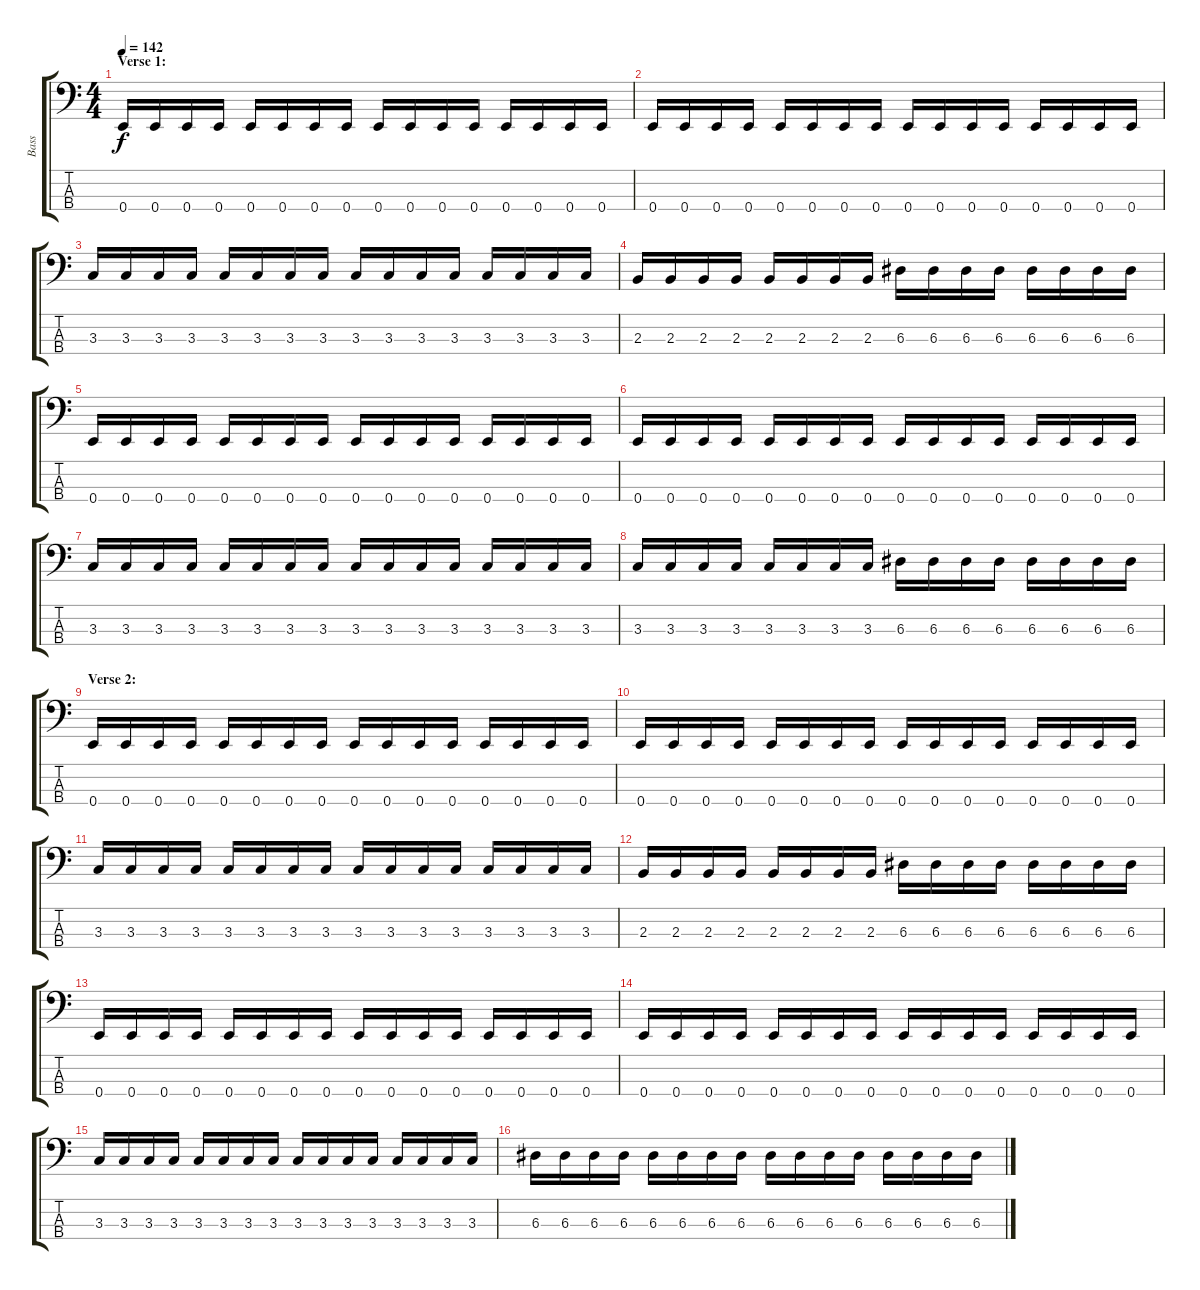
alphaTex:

\track ("Bass" "Bass") {instrument slapbass2}
\staff {score tabs}
\tuning (G2 D2 A1 E1) {hide}
\ts (4 4)
\section ("" "Verse 1:")
\tempo 142
\clef f4
\ks c
0.4.16{dy f} 0.4.16 0.4.16 0.4.16 0.4.16 0.4.16 0.4.16 0.4.16 0.4.16 0.4.16 0.4.16 0.4.16 0.4.16 0.4.16 0.4.16 0.4.16 |
0.4.16 0.4.16 0.4.16 0.4.16 0.4.16 0.4.16 0.4.16 0.4.16 0.4.16 0.4.16 0.4.16 0.4.16 0.4.16 0.4.16 0.4.16 0.4.16 |
3.3.16 3.3.16 3.3.16 3.3.16 3.3.16 3.3.16 3.3.16 3.3.16 3.3.16 3.3.16 3.3.16 3.3.16 3.3.16 3.3.16 3.3.16 3.3.16 |
2.3.16 2.3.16 2.3.16 2.3.16 2.3.16 2.3.16 2.3.16 2.3.16 6.3.16 6.3.16 6.3.16 6.3.16 6.3.16 6.3.16 6.3.16 6.3.16 |
0.4.16 0.4.16 0.4.16 0.4.16 0.4.16 0.4.16 0.4.16 0.4.16 0.4.16 0.4.16 0.4.16 0.4.16 0.4.16 0.4.16 0.4.16 0.4.16 |
0.4.16 0.4.16 0.4.16 0.4.16 0.4.16 0.4.16 0.4.16 0.4.16 0.4.16 0.4.16 0.4.16 0.4.16 0.4.16 0.4.16 0.4.16 0.4.16 |
3.3.16 3.3.16 3.3.16 3.3.16 3.3.16 3.3.16 3.3.16 3.3.16 3.3.16 3.3.16 3.3.16 3.3.16 3.3.16 3.3.16 3.3.16 3.3.16 |
3.3.16 3.3.16 3.3.16 3.3.16 3.3.16 3.3.16 3.3.16 3.3.16 6.3.16 6.3.16 6.3.16 6.3.16 6.3.16 6.3.16 6.3.16 6.3.16 |
\section ("" "Verse 2:")
0.4.16 0.4.16 0.4.16 0.4.16 0.4.16 0.4.16 0.4.16 0.4.16 0.4.16 0.4.16 0.4.16 0.4.16 0.4.16 0.4.16 0.4.16 0.4.16 |
0.4.16 0.4.16 0.4.16 0.4.16 0.4.16 0.4.16 0.4.16 0.4.16 0.4.16 0.4.16 0.4.16 0.4.16 0.4.16 0.4.16 0.4.16 0.4.16 |
3.3.16 3.3.16 3.3.16 3.3.16 3.3.16 3.3.16 3.3.16 3.3.16 3.3.16 3.3.16 3.3.16 3.3.16 3.3.16 3.3.16 3.3.16 3.3.16 |
2.3.16 2.3.16 2.3.16 2.3.16 2.3.16 2.3.16 2.3.16 2.3.16 6.3.16 6.3.16 6.3.16 6.3.16 6.3.16 6.3.16 6.3.16 6.3.16 |
0.4.16 0.4.16 0.4.16 0.4.16 0.4.16 0.4.16 0.4.16 0.4.16 0.4.16 0.4.16 0.4.16 0.4.16 0.4.16 0.4.16 0.4.16 0.4.16 |
0.4.16 0.4.16 0.4.16 0.4.16 0.4.16 0.4.16 0.4.16 0.4.16 0.4.16 0.4.16 0.4.16 0.4.16 0.4.16 0.4.16 0.4.16 0.4.16 |
3.3.16 3.3.16 3.3.16 3.3.16 3.3.16 3.3.16 3.3.16 3.3.16 3.3.16 3.3.16 3.3.16 3.3.16 3.3.16 3.3.16 3.3.16 3.3.16 |
6.3.16 6.3.16 6.3.16 6.3.16 6.3.16 6.3.16 6.3.16 6.3.16 6.3.16 6.3.16 6.3.16 6.3.16 6.3.16 6.3.16 6.3.16 6.3.16
